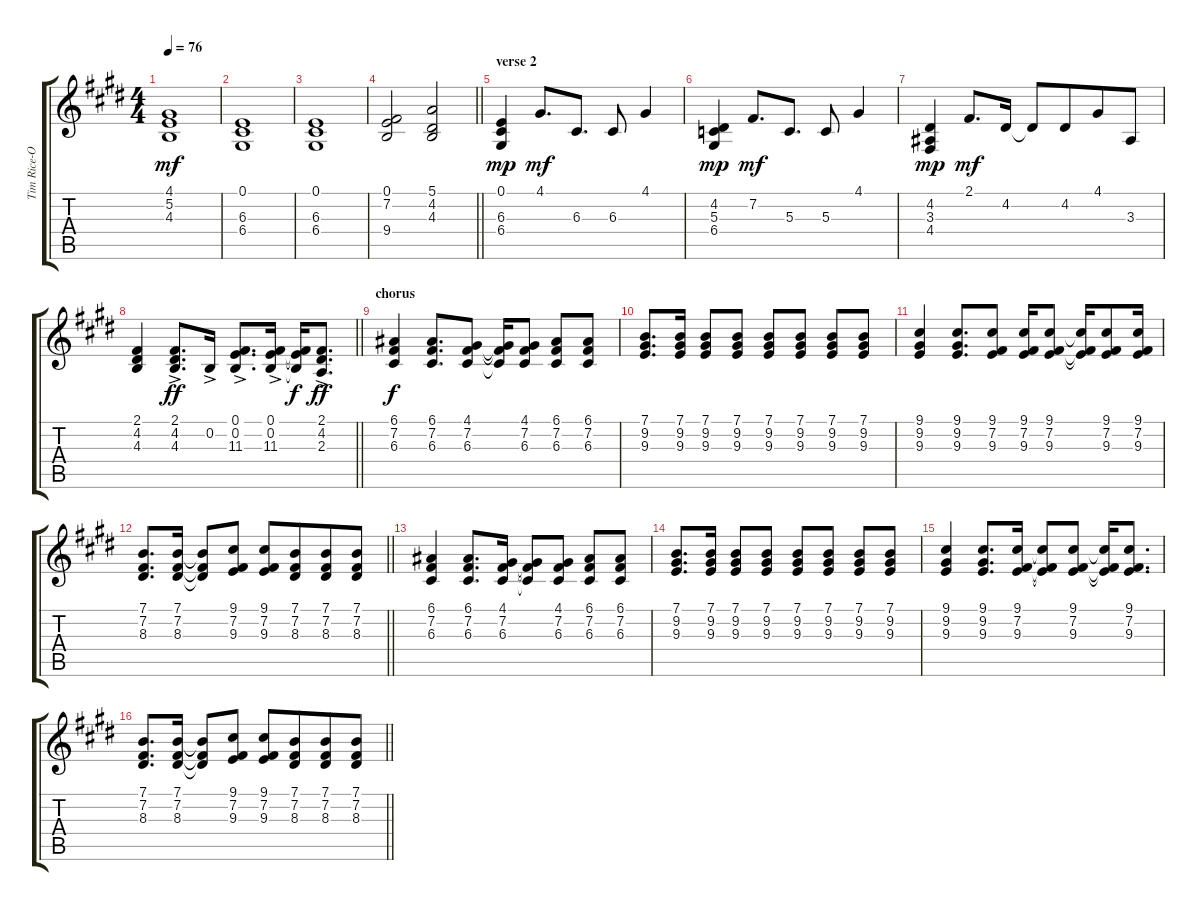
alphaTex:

\track ("Tim Rice-Oxley" "Tim Rice-O") {instrument brightacousticpiano}
\staff {score tabs}
\tuning (E4 B3 G3 D3 A2 E2) {hide}
\ts (4 4)
\tempo 76
\clef g2
\ks e
(4.1 5.2 4.3).1{dy mf} |
(0.1 6.3 6.4).1 |
(0.1 6.3 6.4).1 |
\barLineRight lightlight
(0.1 7.2 9.4).2 (5.1 4.2 4.3).2 |
\section ("" "verse 2")
(0.1 6.3 6.4).4{dy mp} 4.1.8{d dy mf} 6.3.8{d} 6.3.8 4.1.4 |
(4.2 5.3 6.4).4{dy mp} 7.2.8{d dy mf} 5.3.8{d} 5.3.8 4.1.4 |
(4.2 3.3 4.4).4{dy mp} 2.1.8{d dy mf} 4.2.16 4.2{t}.8 4.2.8{beam merge} 4.1.8 3.3.8 |
\barLineRight lightlight
(2.1 4.2 4.3).4 (2.1{ac} 4.2{ac} 4.3{ac}).8{d dy ff} 0.2{ac}.16 (0.1{ac} 0.2{ac} 11.3{ac}).8{d} (0.1{ac} 0.2{ac} 11.3{ac}).16 (0.1{t} 0.2{t} 11.3{t}).16{dy f} (2.1{ac} 4.2{ac} 2.3{ac}).8{d dy ff} |
\section ("" "chorus")
(6.1 7.2 6.3).4{dy f} (6.1 7.2 6.3).8{d} (4.1 7.2 6.3).8 (4.1{t} 7.2{t} 6.3{t}).16 (4.1 7.2 6.3).8 (6.1 7.2 6.3).8 (6.1 7.2 6.3).8 |
(7.1 9.2 9.3).8{d} (7.1 9.2 9.3).16 (7.1 9.2 9.3).8 (7.1 9.2 9.3).8 (7.1 9.2 9.3).8 (7.1 9.2 9.3).8 (7.1 9.2 9.3).8 (7.1 9.2 9.3).8 |
(9.1 9.2 9.3).4 (9.1 9.2 9.3).8{d} (9.1 7.2 9.3).8 (9.1 7.2 9.3).16 (9.1 7.2 9.3).8 (9.1{t} 7.2{t} 9.3{t}).16 (9.1 7.2 9.3).8 (9.1 7.2 9.3).16 |
\barLineRight lightlight
(7.1 7.2 8.3).8{d} (7.1 7.2 8.3).16 (7.1{t} 7.2{t} 8.3{t}).8 (9.1 7.2 9.3).8{beam split} (9.1 7.2 9.3).8 (7.1 7.2 8.3).8{beam merge} (7.1 7.2 8.3).8 (7.1 7.2 8.3).8 |
(6.1 7.2 6.3).4 (6.1 7.2 6.3).8{d} (4.1 7.2 6.3).16 (4.1{t} 7.2{t} 6.3{t}).8 (4.1 7.2 6.3).8 (6.1 7.2 6.3).8 (6.1 7.2 6.3).8 |
(7.1 9.2 9.3).8{d} (7.1 9.2 9.3).16 (7.1 9.2 9.3).8 (7.1 9.2 9.3).8 (7.1 9.2 9.3).8 (7.1 9.2 9.3).8 (7.1 9.2 9.3).8 (7.1 9.2 9.3).8 |
(9.1 9.2 9.3).4 (9.1 9.2 9.3).8{d} (9.1 7.2 9.3).16 (9.1{t} 7.2{t} 9.3{t}).8 (9.1 7.2 9.3).8 (9.1{t} 7.2{t} 9.3{t}).16 (9.1 7.2 9.3).8{d} |
\barLineRight lightlight
(7.1 7.2 8.3).8{d} (7.1 7.2 8.3).16 (7.1{t} 7.2{t} 8.3{t}).8 (9.1 7.2 9.3).8{beam split} (9.1 7.2 9.3).8 (7.1 7.2 8.3).8{beam merge} (7.1 7.2 8.3).8 (7.1 7.2 8.3).8
